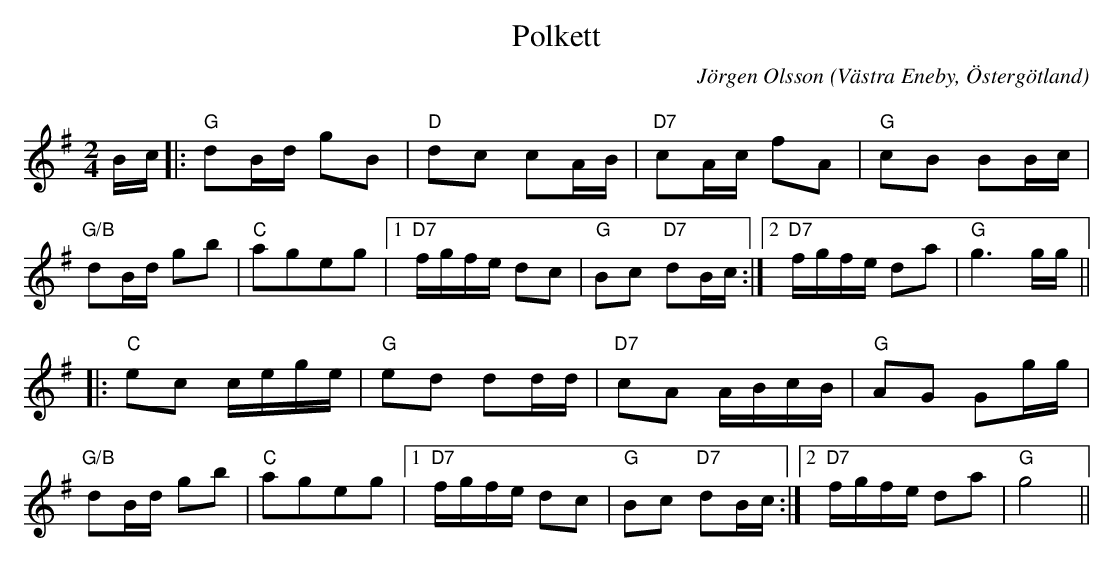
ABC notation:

X:1
T:Polkett
C:Jörgen Olsson
O:Västra Eneby, Östergötland
Q:100
M:2/4
L:1/8
K:G
B/2c/2|:"G"dB/2d/2 gB|"D"dc cA/2B/2|"D7"cA/2c/2 fA|"G"cB BB/2c/2|
"G/B"dB/2d/2 gb|"C"ageg|1"D7"f/g/f/e/ dc|"G" Bc "D7"dB/2c/2 :|2"D7"f/g/f/e/ da|"G" g3 g/2g/2 ||
|:"C"ec c/2e/2g/2e/2 |"G"ed dd/2d/2|"D7"cA A/2B/2c/2/B/2|"G"AG Gg/2g/2|
"G/B"dB/2d/2 gb|"C"ageg|1"D7"f/g/f/e/ dc|"G" Bc "D7"dB/2c/2 :|2"D7"f/g/f/e/ da|"G" g4 ||
